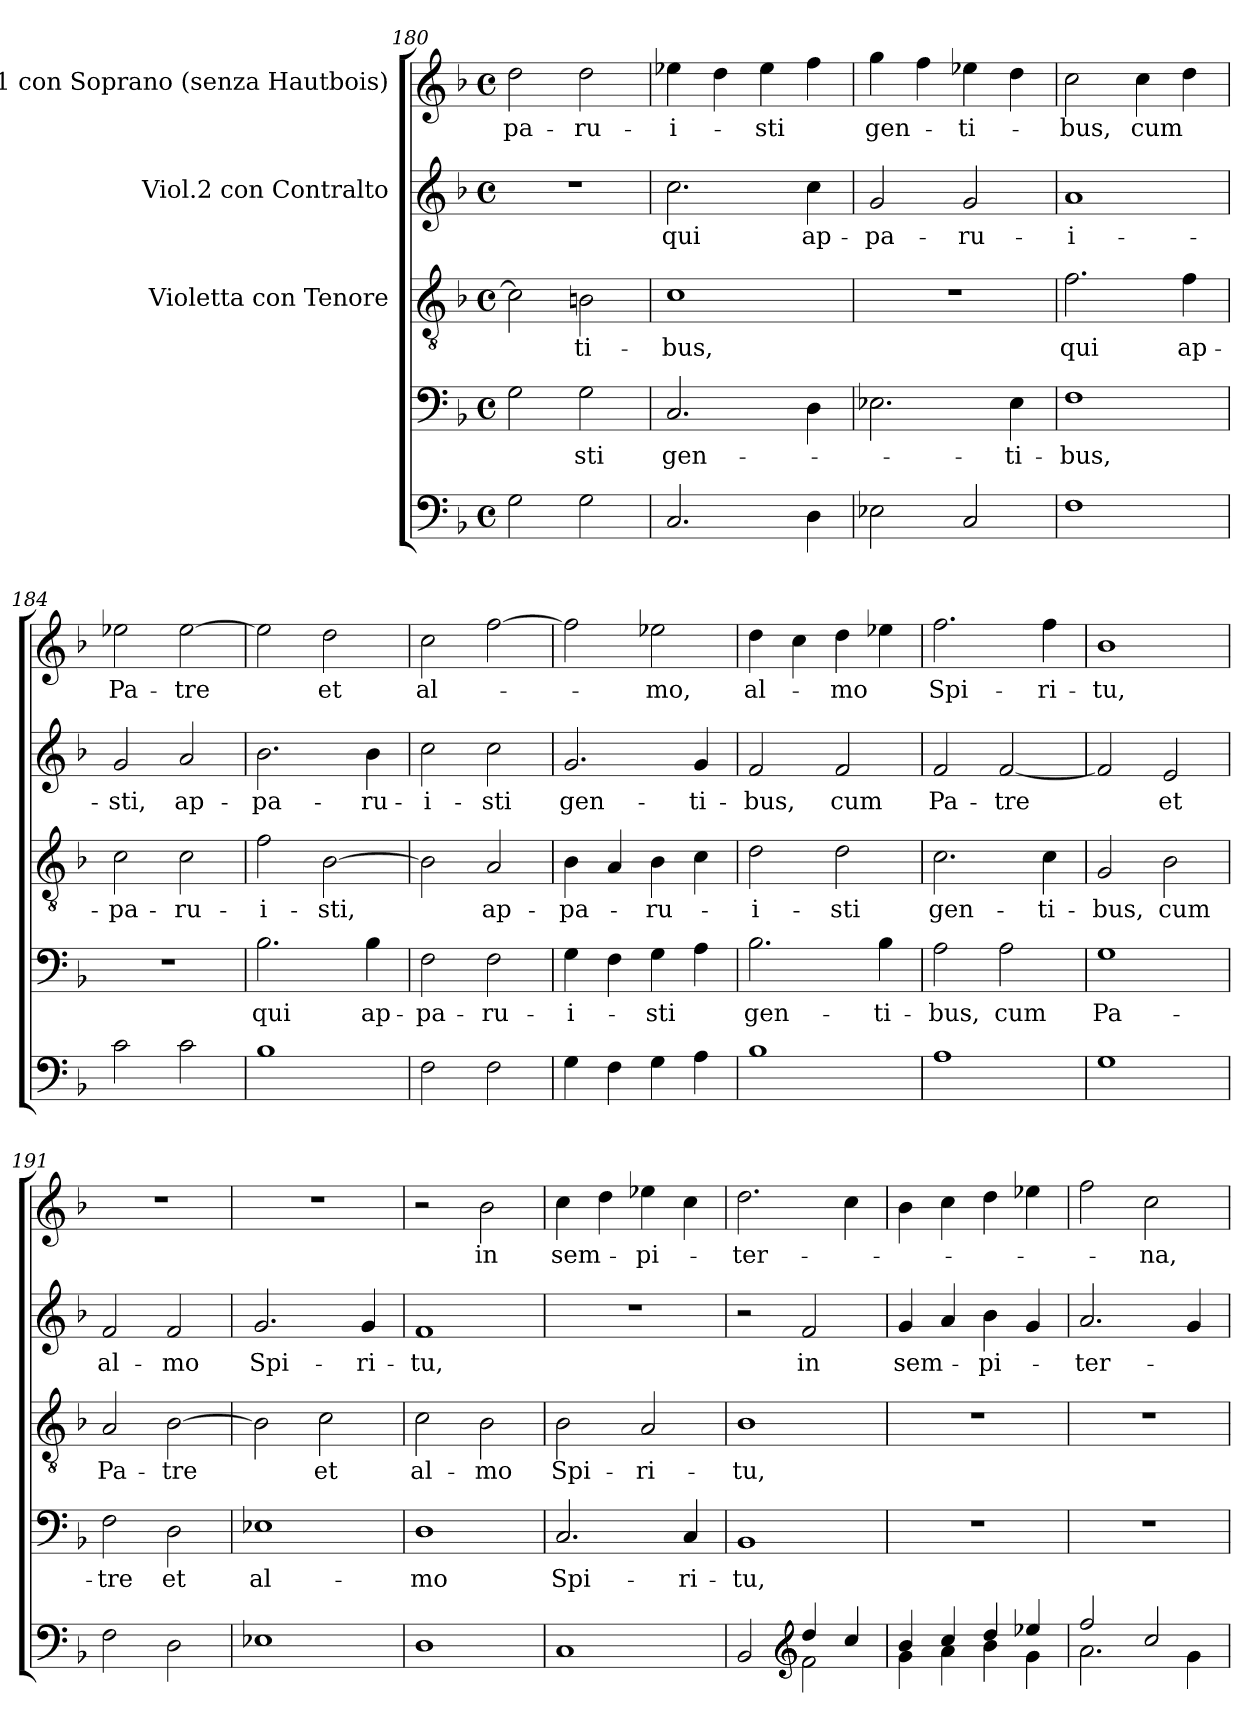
**kern	**kern	**text	**kern	**text	**kern	**text	**kern	**text
*part5	*part4	*part4	*part3	*part3	*part2	*part2	*part1	*part1
*staff5	*staff4	*staff4	*staff3	*staff3	*staff2	*staff2	*staff1	*staff1
*	*	*	*I"Violetta con Tenore	*	*I"Viol.2 con Contralto	*	*I"Viol.1 con Soprano (senza Hautbois)	*
*clefF4	*clefF4	*	*clefGv2	*	*clefG2	*	*clefG2	*
*k[b-]	*k[b-]	*	*k[b-]	*	*k[b-]	*	*k[b-]	*
*F:	*F:	*	*F:	*	*F:	*	*F:	*
*M4/4	*M4/4	*	*M4/4	*	*M4/4	*	*M4/4	*
*met(c)	*met(c)	*	*met(c)	*	*met(c)	*	*met(c)	*
=180	=180	=180	=180	=180	=180	=180	=180	=180
!	!	!	!	!	!	!	!	!LO:LY:b
2G\	2G\	.	2c\]	.	1r	.	2dd\	-pa-
!	!	!LO:LY:b	!	!LO:LY:b	!	!	!	!LO:LY:b
2G\	2G\	-sti	2Bn\	-ti-	.	.	2dd\	-ru-
=181	=181	=181	=181	=181	=181	=181	=181	=181
!	!	!LO:LY:b	!	!LO:LY:b	!	!LO:LY:b	!	!LO:LY:b
2.C/	2.C/	gen-	1c	-bus,	2.cc\	qui	4ee-X\	-i-
.	.	.	.	.	.	.	4dd\	.
!	!	!	!	!	!	!	!	!LO:LY:b
.	.	.	.	.	.	.	4ee-\	-sti
!	!	!	!	!	!	!LO:LY:b	!	!
4D\	4D\	.	.	.	4cc\	ap-	4ff\	.
=182	=182	=182	=182	=182	=182	=182	=182	=182
!	!	!	!	!	!	!LO:LY:b	!	!LO:LY:b
2E-X\	2.E-X\	.	1r	.	2g/	-pa-	4gg\	gen-
.	.	.	.	.	.	.	4ff\	.
!	!	!	!	!	!	!LO:LY:b	!	!LO:LY:b
2C/	.	.	.	.	2g/	-ru-	4ee-X\	-ti-
!	!	!LO:LY:b	!	!	!	!	!	!
.	4E-\	-ti-	.	.	.	.	4dd\	.
!!LO:PB:g=z
=183	=183	=183	=183	=183	=183	=183	=183	=183
!	!	!LO:LY:b	!	!LO:LY:b	!	!LO:LY:b	!	!LO:LY:b
1F	1F	-bus,	2.f\	qui	1a	-i-	2cc\	-bus,
!	!	!	!	!	!	!	!	!LO:LY:b
.	.	.	.	.	.	.	4cc\	cum
!	!	!	!	!LO:LY:b	!	!	!	!
.	.	.	4f\	ap-	.	.	4dd\	.
=184	=184	=184	=184	=184	=184	=184	=184	=184
!	!	!	!	!LO:LY:b	!	!LO:LY:b	!	!LO:LY:b
2c\	1r	.	2c\	-pa-	2g/	-sti,	2ee-X\	Pa-
!	!	!	!	!LO:LY:b	!	!LO:LY:b	!	!LO:LY:b
2c\	.	.	2c\	-ru-	2a/	ap-	[2ee-\	-tre
=185	=185	=185	=185	=185	=185	=185	=185	=185
!	!	!LO:LY:b	!	!LO:LY:b	!	!LO:LY:b	!	!
1B-	2.B-\	qui	2f\	-i-	2.b-\	-pa-	2ee-\]	.
!	!	!	!	!LO:LY:b	!	!	!	!LO:LY:b
.	.	.	[2B-\	-sti,	.	.	2dd\	et
!	!	!LO:LY:b	!	!	!	!LO:LY:b	!	!
.	4B-\	ap-	.	.	4b-\	-ru-	.	.
=186	=186	=186	=186	=186	=186	=186	=186	=186
!	!	!LO:LY:b	!	!	!	!LO:LY:b	!	!LO:LY:b
2F\	2F\	-pa-	2B-\]	.	2cc\	-i-	2cc\	al-
!	!	!LO:LY:b	!	!LO:LY:b	!	!LO:LY:b	!	!
2F\	2F\	-ru-	2A/	ap-	2cc\	-sti	[2ff\	.
=187	=187	=187	=187	=187	=187	=187	=187	=187
!	!	!LO:LY:b	!	!LO:LY:b	!	!LO:LY:b	!	!
4G\	4G\	-i-	4B-\	-pa-	2.g/	gen-	2ff\]	.
4F\	4F\	.	4A/	.	.	.	.	.
!	!	!LO:LY:b	!	!LO:LY:b	!	!	!	!LO:LY:b
4G\	4G\	-sti	4B-\	-ru-	.	.	2ee-X\	-mo,
!	!	!	!	!	!	!LO:LY:b	!	!
4A\	4A\	.	4c\	.	4g/	-ti-	.	.
=188	=188	=188	=188	=188	=188	=188	=188	=188
!	!	!LO:LY:b	!	!LO:LY:b	!	!LO:LY:b	!	!LO:LY:b
1B-	2.B-\	gen-	2d\	-i-	2f/	-bus,	4dd\	al-
.	.	.	.	.	.	.	4cc\	.
!	!	!	!	!LO:LY:b	!	!LO:LY:b	!	!LO:LY:b
.	.	.	2d\	-sti	2f/	cum	4dd\	-mo
!	!	!LO:LY:b	!	!	!	!	!	!
.	4B-\	-ti-	.	.	.	.	4ee-X\	.
=189	=189	=189	=189	=189	=189	=189	=189	=189
!	!	!LO:LY:b	!	!LO:LY:b	!	!LO:LY:b	!	!LO:LY:b
1A	2A\	-bus,	2.c\	gen-	2f/	Pa-	2.ff\	Spi-
!	!	!LO:LY:b	!	!	!	!LO:LY:b	!	!
.	2A\	cum	.	.	[2f/	-tre	.	.
!	!	!	!	!LO:LY:b	!	!	!	!LO:LY:b
.	.	.	4c\	-ti-	.	.	4ff\	-ri-
=190	=190	=190	=190	=190	=190	=190	=190	=190
!	!	!LO:LY:b	!	!LO:LY:b	!	!	!	!LO:LY:b
1G	1G	Pa-	2G/	-bus,	2f/]	.	1b-	-tu,
!	!	!	!	!LO:LY:b	!	!LO:LY:b	!	!
.	.	.	2B-\	cum	2e/	et	.	.
!!LO:LB:g=z
=191	=191	=191	=191	=191	=191	=191	=191	=191
!	!	!LO:LY:b	!	!LO:LY:b	!	!LO:LY:b	!	!
2F\	2F\	-tre	2A/	Pa-	2f/	al-	1r	.
!	!	!LO:LY:b	!	!LO:LY:b	!	!LO:LY:b	!	!
2D\	2D\	et	[2B-\	-tre	2f/	-mo	.	.
=192	=192	=192	=192	=192	=192	=192	=192	=192
!	!	!LO:LY:b	!	!	!	!LO:LY:b	!	!
1E-X	1E-X	al-	2B-\]	.	2.g/	Spi-	1r	.
!	!	!	!	!LO:LY:b	!	!	!	!
.	.	.	2c\	et	.	.	.	.
!	!	!	!	!	!	!LO:LY:b	!	!
.	.	.	.	.	4g/	-ri-	.	.
=193	=193	=193	=193	=193	=193	=193	=193	=193
!	!	!LO:LY:b	!	!LO:LY:b	!	!LO:LY:b	!	!
1D	1D	-mo	2c\	al-	1f	-tu,	2r	.
!	!	!	!	!LO:LY:b	!	!	!	!LO:LY:b
.	.	.	2B-\	-mo	.	.	2b-\	in
=194	=194	=194	=194	=194	=194	=194	=194	=194
!	!	!LO:LY:b	!	!LO:LY:b	!	!	!	!LO:LY:b
1C	2.C/	Spi-	2B-\	Spi-	1r	.	4cc\	sem-
.	.	.	.	.	.	.	4dd\	.
!	!	!	!	!LO:LY:b	!	!	!	!LO:LY:b
.	.	.	2A/	-ri-	.	.	4ee-X\	-pi-
!	!	!LO:LY:b	!	!	!	!	!	!
.	4C/	-ri-	.	.	.	.	4cc\	.
=195	=195	=195	=195	=195	=195	=195	=195	=195
*^	*	*	*	*	*	*	*	*
!	!	!	!LO:LY:b	!	!LO:LY:b	!	!	!	!LO:LY:b
2BB-/	2ryy	1BB-	-tu,	1B-	-tu,	2r	.	2.dd\	-ter-
*clefG2	*	*	*	*	*	*	*	*	*
!	!	!	!	!	!	!	!LO:LY:b	!	!
4dd/	2f\	.	.	.	.	2f/	in	.	.
4cc/	.	.	.	.	.	.	.	4cc\	.
=196	=196	=196	=196	=196	=196	=196	=196	=196	=196
!	!	!	!	!	!	!	!LO:LY:b	!	!
4b-/	4g\	1r	.	1r	.	4g/	sem-	4b-\	.
4cc/	4a\	.	.	.	.	4a/	.	4cc\	.
!	!	!	!	!	!	!	!LO:LY:b	!	!
4dd/	4b-\	.	.	.	.	4b-\	-pi-	4dd\	.
4ee-X/	4g\	.	.	.	.	4g/	.	4ee-X\	.
=197	=197	=197	=197	=197	=197	=197	=197	=197	=197
!	!	!	!	!	!	!	!LO:LY:b	!	!
2ff/	2.a\	1r	.	1r	.	2.a/	-ter-	2ff\	.
!	!	!	!	!	!	!	!	!	!LO:LY:b
2cc/	.	.	.	.	.	.	.	2cc\	-na,
.	4g\	.	.	.	.	4g/	.	.	.
*v	*v	*	*	*	*	*	*	*	*
=	=	=	=	=	=	=	=	=
*-	*-	*-	*-	*-	*-	*-	*-	*-
